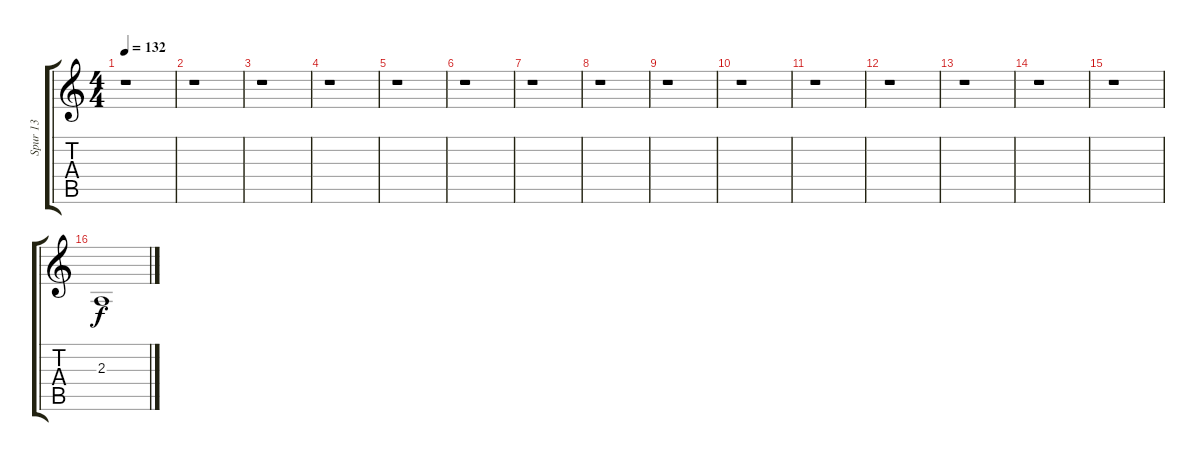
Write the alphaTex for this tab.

\track ("Spur 13" "Spur 13") {instrument seashore}
\staff {score tabs}
\tuning (E4 B3 G3 D3 A2 E2) {hide}
\ts (4 4)
\tempo 132
\clef g2
\ks c
r.1{dy f} |
r.1 |
r.1 |
r.1 |
r.1 |
r.1 |
r.1 |
r.1 |
r.1 |
r.1 |
r.1 |
r.1 |
r.1 |
r.1 |
r.1 |
2.3.1
